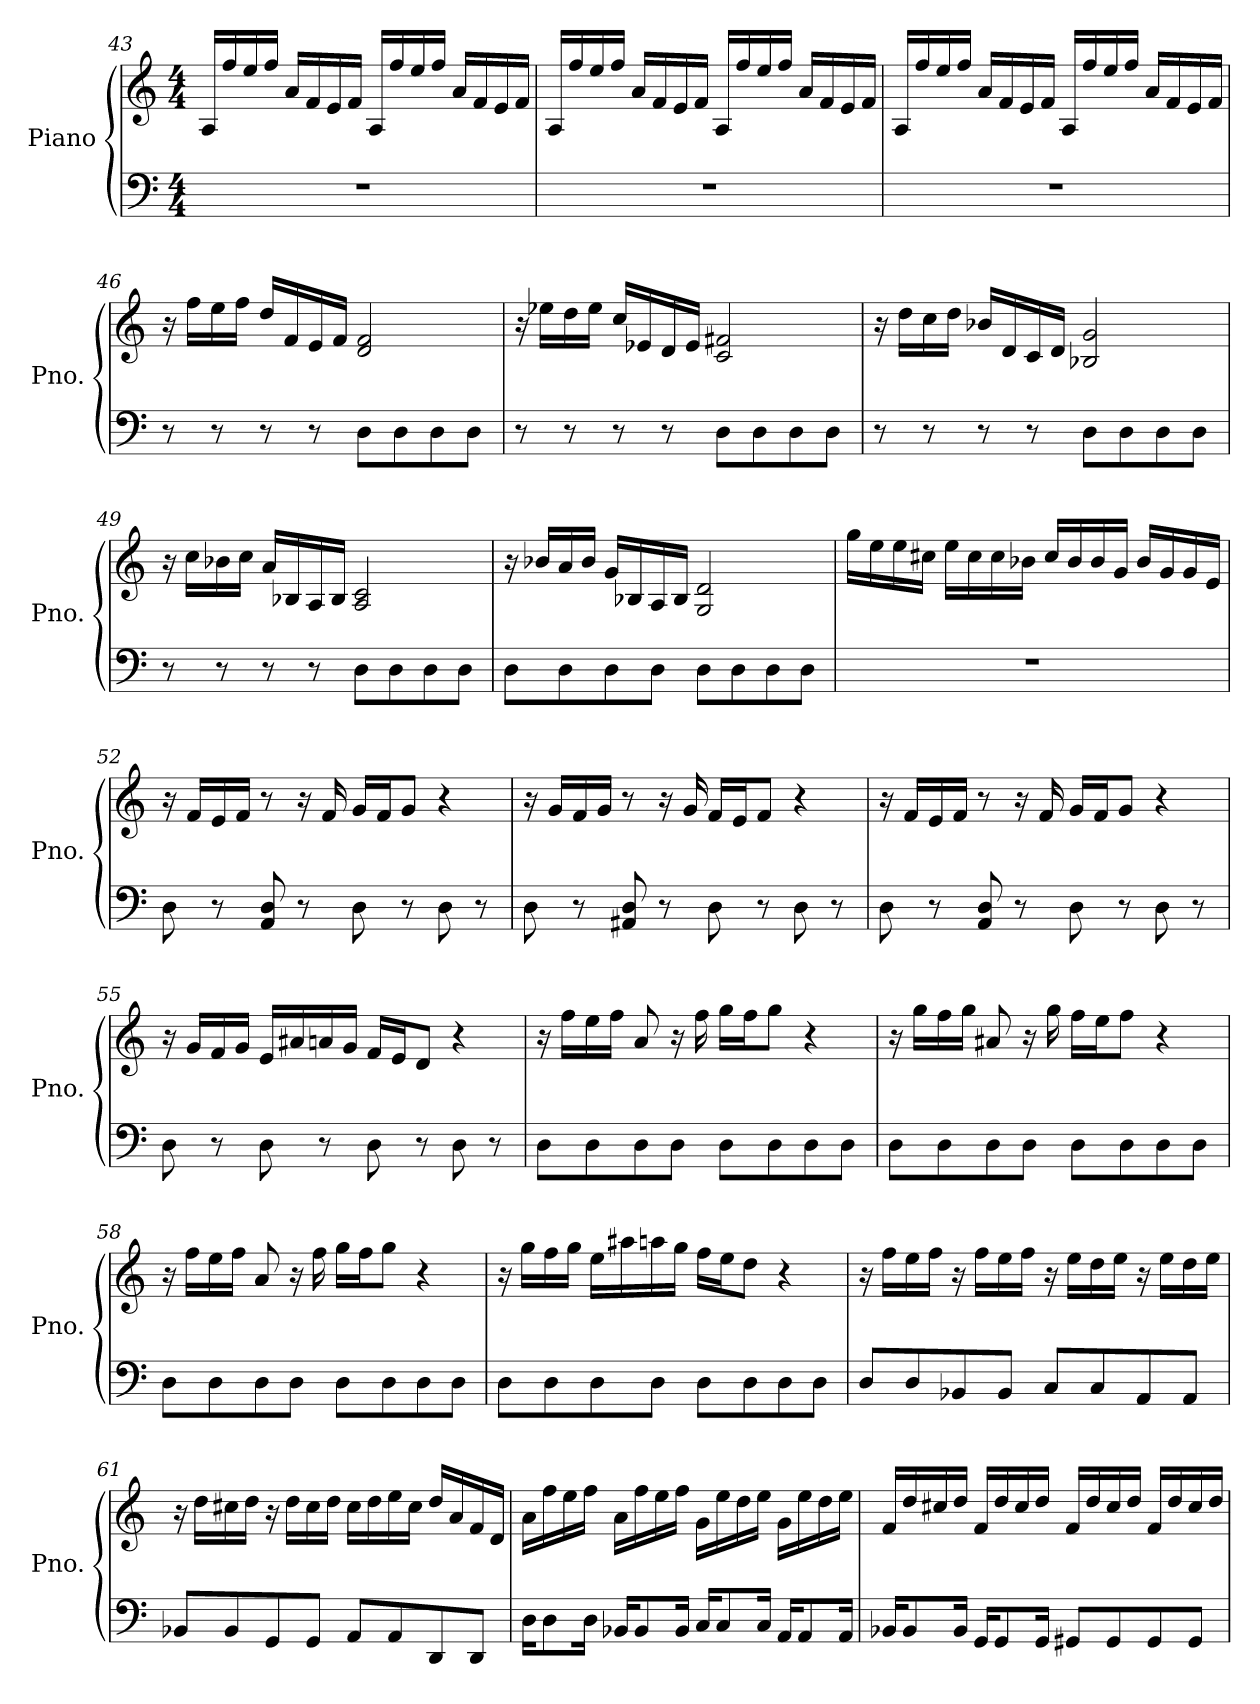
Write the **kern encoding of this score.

**kern	**kern
*part1	*part1
*staff2	*staff1
*I"Piano	*
*I'Pno.	*
*clefF4	*clefG2
*k[]	*k[]
*M4/4	*M4/4
=43	=43
1r	16A/LL
.	16ff/
.	16ee/
.	16ff/JJ
.	16a/LL
.	16f/
.	16e/
.	16f/JJ
.	16A/LL
.	16ff/
.	16ee/
.	16ff/JJ
.	16a/LL
.	16f/
.	16e/
.	16f/JJ
!!LO:LB:g=z
=44	=44
1r	16A/LL
.	16ff/
.	16ee/
.	16ff/JJ
.	16a/LL
.	16f/
.	16e/
.	16f/JJ
.	16A/LL
.	16ff/
.	16ee/
.	16ff/JJ
.	16a/LL
.	16f/
.	16e/
.	16f/JJ
=45	=45
1r	16A/LL
.	16ff/
.	16ee/
.	16ff/JJ
.	16a/LL
.	16f/
.	16e/
.	16f/JJ
.	16A/LL
.	16ff/
.	16ee/
.	16ff/JJ
.	16a/LL
.	16f/
.	16e/
.	16f/JJ
=46	=46
8r	16r
.	16ff\LL
8r	16ee\
.	16ff\JJ
8r	16dd/LL
.	16f/
8r	16e/
.	16f/JJ
8D\L	2d/ 2f/
8D\	.
8D\	.
8D\J	.
!!LO:LB:g=z
=47	=47
8r	16r
.	16ee-X\LL
8r	16dd\
.	16ee-\JJ
8r	16cc/LL
.	16e-X/
8r	16d/
.	16e-/JJ
8D\L	2c/ 2f#X/
8D\	.
8D\	.
8D\J	.
=48	=48
8r	16r
.	16dd\LL
8r	16cc\
.	16dd\JJ
8r	16b-X/LL
.	16d/
8r	16c/
.	16d/JJ
8D\L	2B-X/ 2g/
8D\	.
8D\	.
8D\J	.
=49	=49
8r	16r
.	16cc\LL
8r	16b-X\
.	16cc\JJ
8r	16a/LL
.	16B-X/
8r	16A/
.	16B-/JJ
8D\L	2A/ 2c/
8D\	.
8D\	.
8D\J	.
!!LO:PB:g=z
=50	=50
8D\L	16r
.	16b-X/LL
8D\	16a/
.	16b-/JJ
8D\	16g/LL
.	16B-X/
8D\J	16A/
.	16B-/JJ
8D\L	2G/ 2d/
8D\	.
8D\	.
8D\J	.
=51	=51
1r	16gg\LL
.	16ee\
.	16ee\
.	16cc#X\JJ
.	16ee\LL
.	16cc#\
.	16cc#\
.	16b-X\JJ
.	16cc#/LL
.	16b-/
.	16b-/
.	16g/JJ
.	16b-/LL
.	16g/
.	16g/
.	16e/JJ
=52	=52
8D\	16r
.	16f/LL
8r	16e/
.	16f/JJ
8AA/ 8D/	8r
8r	16r
.	16f/
8D\	16g/LL
.	16f/J
8r	8g/J
8D\	4r
8r	.
!!LO:LB:g=z
=53	=53
8D\	16r
.	16g/LL
8r	16f/
.	16g/JJ
8AA#X/ 8D/	8r
8r	16r
.	16g/
8D\	16f/LL
.	16e/J
8r	8f/J
8D\	4r
8r	.
=54	=54
8D\	16r
.	16f/LL
8r	16e/
.	16f/JJ
8AA/ 8D/	8r
8r	16r
.	16f/
8D\	16g/LL
.	16f/J
8r	8g/J
8D\	4r
8r	.
=55	=55
8D\	16r
.	16g/LL
8r	16f/
.	16g/JJ
8D\	16e/LL
.	16a#X/
8r	16an/
.	16g/JJ
8D\	16f/LL
.	16e/J
8r	8d/J
8D\	4r
8r	.
!!LO:LB:g=z
=56	=56
8D\L	16r
.	16ff\LL
8D\	16ee\
.	16ff\JJ
8D\	8a/
8D\J	16r
.	16ff\
8D\L	16gg\LL
.	16ff\J
8D\	8gg\J
8D\	4r
8D\J	.
=57	=57
8D\L	16r
.	16gg\LL
8D\	16ff\
.	16gg\JJ
8D\	8a#X/
8D\J	16r
.	16gg\
8D\L	16ff\LL
.	16ee\J
8D\	8ff\J
8D\	4r
8D\J	.
=58	=58
8D\L	16r
.	16ff\LL
8D\	16ee\
.	16ff\JJ
8D\	8a/
8D\J	16r
.	16ff\
8D\L	16gg\LL
.	16ff\J
8D\	8gg\J
8D\	4r
8D\J	.
!!LO:LB:g=z
=59	=59
8D\L	16r
.	16gg\LL
8D\	16ff\
.	16gg\JJ
8D\	16ee\LL
.	16aa#X\
8D\J	16aan\
.	16gg\JJ
8D\L	16ff\LL
.	16ee\J
8D\	8dd\J
8D\	4r
8D\J	.
=60	=60
8D/L	16r
.	16ff\LL
8D/	16ee\
.	16ff\JJ
8BB-X/	16r
.	16ff\LL
8BB-/J	16ee\
.	16ff\JJ
8C/L	16r
.	16ee\LL
8C/	16dd\
.	16ee\JJ
8AA/	16r
.	16ee\LL
8AA/J	16dd\
.	16ee\JJ
=61	=61
8BB-X/L	16r
.	16dd\LL
8BB-/	16cc#X\
.	16dd\JJ
8GG/	16r
.	16dd\LL
8GG/J	16cc#\
.	16dd\JJ
8AA/L	16cc#\LL
.	16dd\
8AA/	16ee\
.	16cc#\JJ
8DD/	16dd/LL
.	16a/
8DD/J	16f/
.	16d/JJ
!!LO:LB:g=z
=62	=62
16D\KL	16a\LL
8D\	16ff\
.	16ee\
16D\Jk	16ff\JJ
16BB-X/KL	16a\LL
8BB-/	16ff\
.	16ee\
16BB-/Jk	16ff\JJ
16C/KL	16g\LL
8C/	16ee\
.	16dd\
16C/Jk	16ee\JJ
16AA/KL	16g\LL
8AA/	16ee\
.	16dd\
16AA/Jk	16ee\JJ
=63	=63
16BB-X/KL	16f/LL
8BB-/	16dd/
.	16cc#X/
16BB-/Jk	16dd/JJ
16GG/KL	16f/LL
8GG/	16dd/
.	16cc#/
16GG/Jk	16dd/JJ
8GG#X/L	16f/LL
.	16dd/
8GG#/	16cc#/
.	16dd/JJ
8GG#/	16f/LL
.	16dd/
8GG#/J	16cc#/
.	16dd/JJ
=	=
*-	*-
